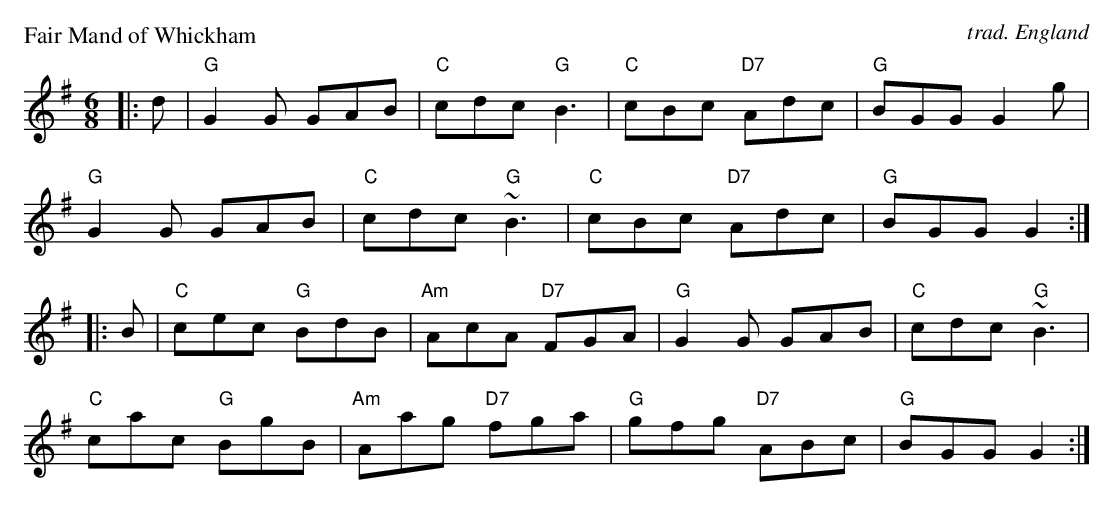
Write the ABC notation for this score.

X:1
P: Fair Mand of Whickham
O: trad. England
M: 6/8
L: 1/8
K: G
|: d |\
"G"G2G GAB | "C"cdc "G"B3 | "C"cBc "D7"Adc | "G"BGG G2g |
"G"G2G GAB | "C"cdc "G"~B3 | "C"cBc "D7"Adc | "G"BGG G2 :|
|: B |\
"C"cec "G"BdB | "Am"AcA "D7"FGA | "G"G2G GAB | "C"cdc "G"~B3 |
"C"cac "G"BgB | "Am"Aag "D7"fga | "G"gfg "D7"ABc | "G"BGG G2 :|
